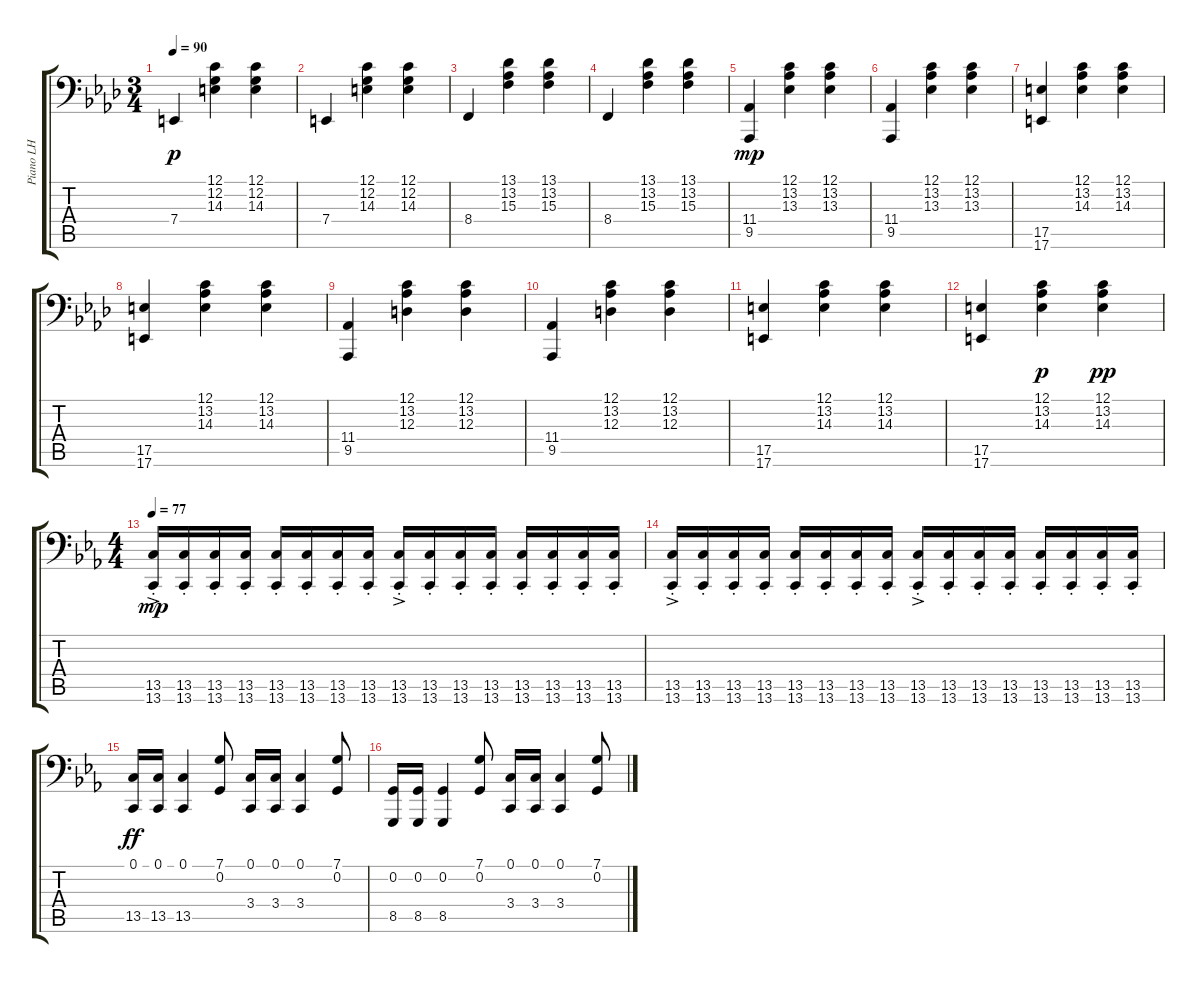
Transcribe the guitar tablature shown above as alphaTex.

\track ("Piano LH" "Piano LH") {instrument acousticgrandpiano}
\staff {score tabs}
\tuning (C3 G2 D2 A1 B0 B-1) {hide}
\ts (3 4)
\tempo 90
\clef f4
\ks ab
7.4.4{dy p} (12.1 12.2 14.3).4 (12.1 12.2 14.3).4 |
7.4.4 (12.1 12.2 14.3).4 (12.1 12.2 14.3).4 |
8.4.4 (13.1 13.2 15.3).4 (13.1 13.2 15.3).4 |
8.4.4 (13.1 13.2 15.3).4 (13.1 13.2 15.3).4 |
(11.4 9.5).4{dy mp} (12.1 13.2 13.3).4 (12.1 13.2 13.3).4 |
(11.4 9.5).4 (12.1 13.2 13.3).4 (12.1 13.2 13.3).4 |
(17.5 17.6).4 (12.1 13.2 14.3).4 (12.1 13.2 14.3).4 |
(17.5 17.6).4 (12.1 13.2 14.3).4 (12.1 13.2 14.3).4 |
(11.4 9.5).4 (12.1 13.2 12.3).4 (12.1 13.2 12.3).4 |
(11.4 9.5).4 (12.1 13.2 12.3).4 (12.1 13.2 12.3).4 |
(17.5 17.6).4 (12.1 13.2 14.3).4 (12.1 13.2 14.3).4 |
(17.5 17.6).4 (12.1 13.2 14.3).4{dy p} (12.1 13.2 14.3).4{dy pp} |
\ts (4 4)
\tempo 77
\ks eb
(13.5{ac st} 13.6{ac st}).16{dy mp} (13.5{st} 13.6{st}).16 (13.5{st} 13.6{st}).16 (13.5{st} 13.6{st}).16 (13.5{st} 13.6{st}).16 (13.5{st} 13.6{st}).16 (13.5{st} 13.6{st}).16 (13.5{st} 13.6{st}).16 (13.5{ac st} 13.6{ac st}).16 (13.5{st} 13.6{st}).16 (13.5{st} 13.6{st}).16 (13.5{st} 13.6{st}).16 (13.5{st} 13.6{st}).16 (13.5{st} 13.6{st}).16 (13.5{st} 13.6{st}).16 (13.5{st} 13.6{st}).16 |
(13.5{ac st} 13.6{ac st}).16 (13.5{st} 13.6{st}).16 (13.5{st} 13.6{st}).16 (13.5{st} 13.6{st}).16 (13.5{st} 13.6{st}).16 (13.5{st} 13.6{st}).16 (13.5{st} 13.6{st}).16 (13.5{st} 13.6{st}).16 (13.5{ac st} 13.6{ac st}).16 (13.5{st} 13.6{st}).16 (13.5{st} 13.6{st}).16 (13.5{st} 13.6{st}).16 (13.5{st} 13.6{st}).16 (13.5{st} 13.6{st}).16 (13.5{st} 13.6{st}).16 (13.5{st} 13.6{st}).16 |
(0.1 13.5).16{dy ff} (0.1 13.5).16 (0.1 13.5).4 (7.1 0.2).8 (0.1 3.4).16 (0.1 3.4).16 (0.1 3.4).4 (7.1 0.2).8 |
(0.2 8.5).16 (0.2 8.5).16 (0.2 8.5).4 (7.1 0.2).8 (0.1 3.4).16 (0.1 3.4).16 (0.1 3.4).4 (7.1 0.2).8
